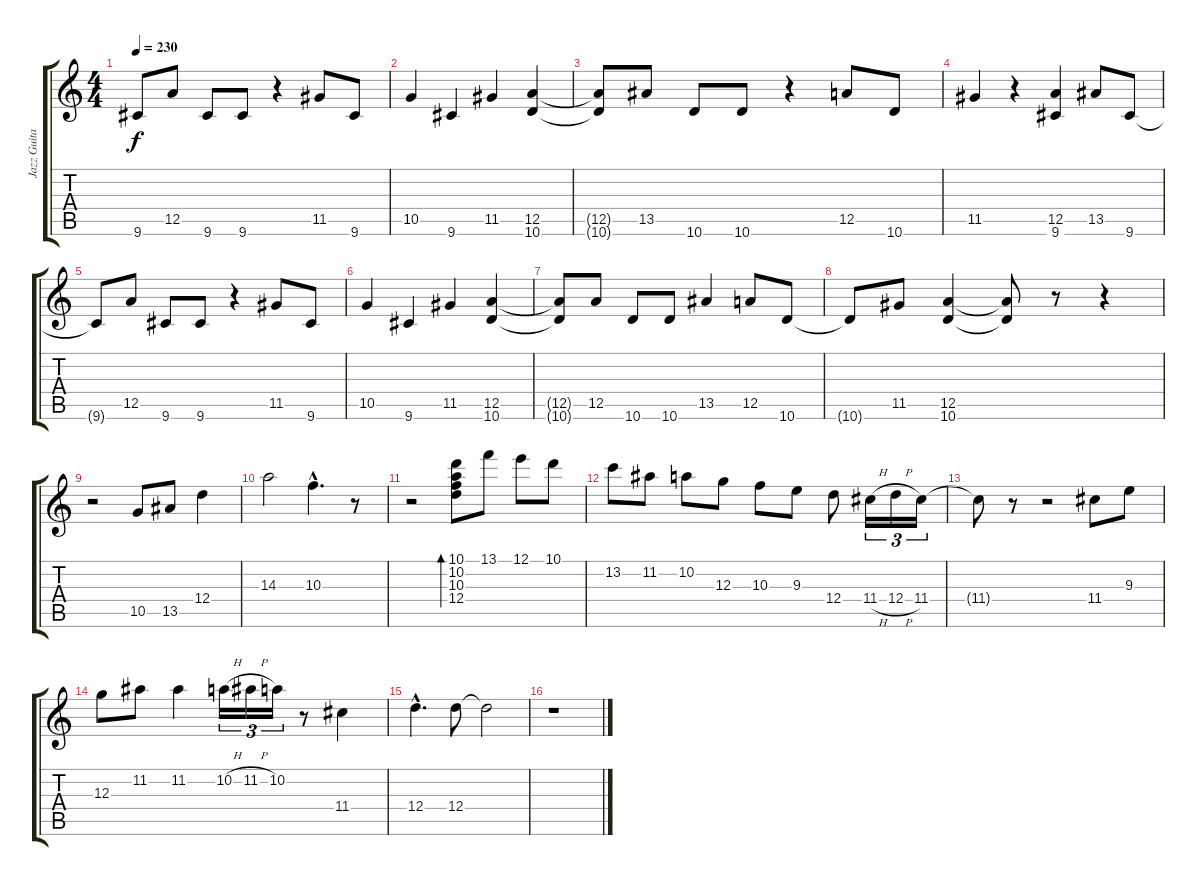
\track ("Jazz Guitar" "Jazz Guita") {instrument electricguitarjazz}
\staff {score tabs}
\tuning (E4 B3 G3 D3 A2 E2) {hide}
\ts (4 4)
\tempo 230
\clef g2
\ks c
9.6.8{dy f} 12.5.8 9.6.8 9.6.8 r.4 11.5.8 9.6.8 |
10.5.4 9.6.4 11.5.4 (12.5 10.6).4 |
(12.5{t} 10.6{t}).8 13.5.8 10.6.8 10.6.8 r.4 12.5.8 10.6.8 |
11.5.4 r.4 (12.5 9.6).4 13.5.8 9.6.8 |
9.6{t}.8 12.5.8 9.6.8 9.6.8 r.4 11.5.8 9.6.8 |
10.5.4 9.6.4 11.5.4 (12.5 10.6).4 |
(12.5{t} 10.6{t}).8 12.5.8 10.6.8 10.6.8 13.5.4 12.5.8 10.6.8 |
10.6{t}.8 11.5.8 (12.5 10.6).4 (12.5{t} 10.6{t}).8 r.8 r.4 |
r.2 10.5.8 13.5.8 12.4.4 |
14.3.2 10.3{hac}.4{d} r.8 |
r.2 (10.1 10.2 10.3 12.4).8{bd 240} 13.1.8 12.1.8 10.1.8 |
13.2.8 11.2.8 10.2.8 12.3.8 10.3.8 9.3.8 12.4.8 11.4{h}.16{tu (3 2)} 12.4{h}.16{tu (3 2)} 11.4.16{tu (3 2)} |
11.4{t}.8 r.8 r.2 11.4.8 9.3.8 |
12.3.8 11.2.8 11.2.4 10.2{h}.16{tu (3 2)} 11.2{h}.16{tu (3 2)} 10.2.16{tu (3 2)} r.8 11.4.4 |
12.4{hac}.4{d} 12.4.8 12.4{t}.2 |
r.1
